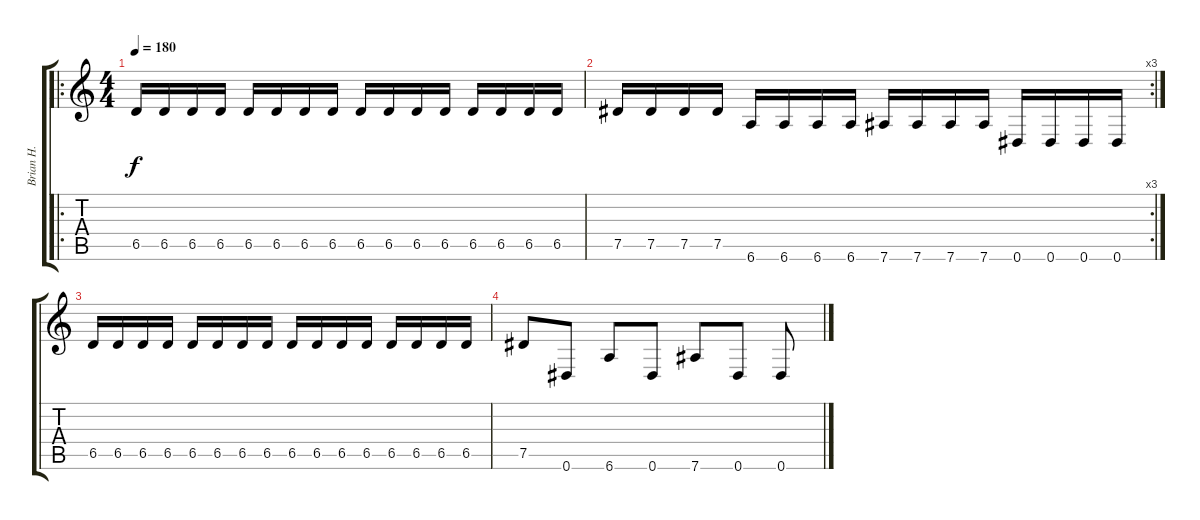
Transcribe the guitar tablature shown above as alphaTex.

\track ("Brian H." "Brian H.") {instrument distortionguitar}
\staff {score tabs}
\tuning (Eb4 Bb3 Gb3 Db3 Ab2 Eb2) {hide}
\ro
\ts (4 4)
\tempo 180
\clef g2
\ks c
6.5.16{dy f} 6.5.16 6.5.16 6.5.16 6.5.16 6.5.16 6.5.16 6.5.16 6.5.16 6.5.16 6.5.16 6.5.16 6.5.16 6.5.16 6.5.16 6.5.16 |
\rc 3
7.5.16 7.5.16 7.5.16 7.5.16 6.6.16 6.6.16 6.6.16 6.6.16 7.6.16 7.6.16 7.6.16 7.6.16 0.6.16 0.6.16 0.6.16 0.6.16 |
6.5.16 6.5.16 6.5.16 6.5.16 6.5.16 6.5.16 6.5.16 6.5.16 6.5.16 6.5.16 6.5.16 6.5.16 6.5.16 6.5.16 6.5.16 6.5.16 |
7.5.8 0.6.8 6.6.8 0.6.8 7.6.8 0.6.8 0.6.8
